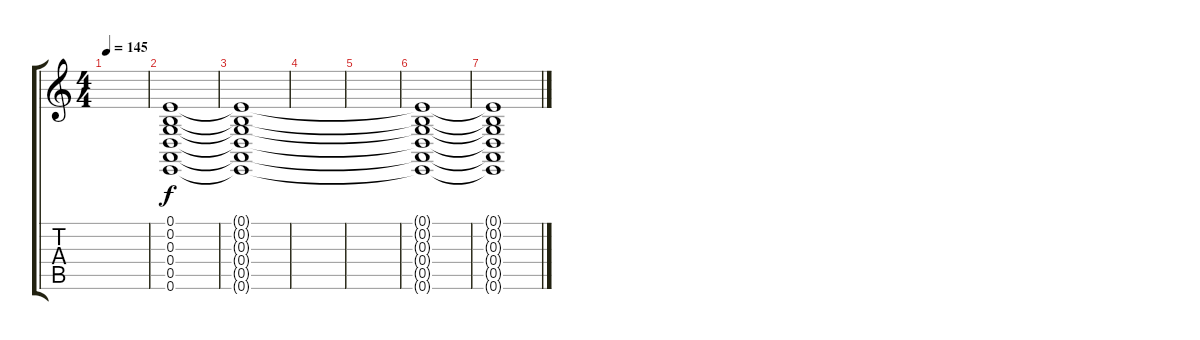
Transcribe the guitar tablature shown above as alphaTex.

\track "" {instrument seashore}
\staff {score tabs}
\tuning (E4 B3 G3 D3 A2 E2) {hide}
\ts (4 4)
\tempo 145
\clef g2
\ks c
|
(0.1 0.2 0.3 0.4 0.5 0.6).1 |
(0.1{t} 0.2{t} 0.3{t} 0.4{t} 0.5{t} 0.6{t}).1 |
|
|
(0.1{t} 0.2{t} 0.3{t} 0.4{t} 0.5{t} 0.6{t}).1 |
(0.1{t} 0.2{t} 0.3{t} 0.4{t} 0.5{t} 0.6{t}).1
